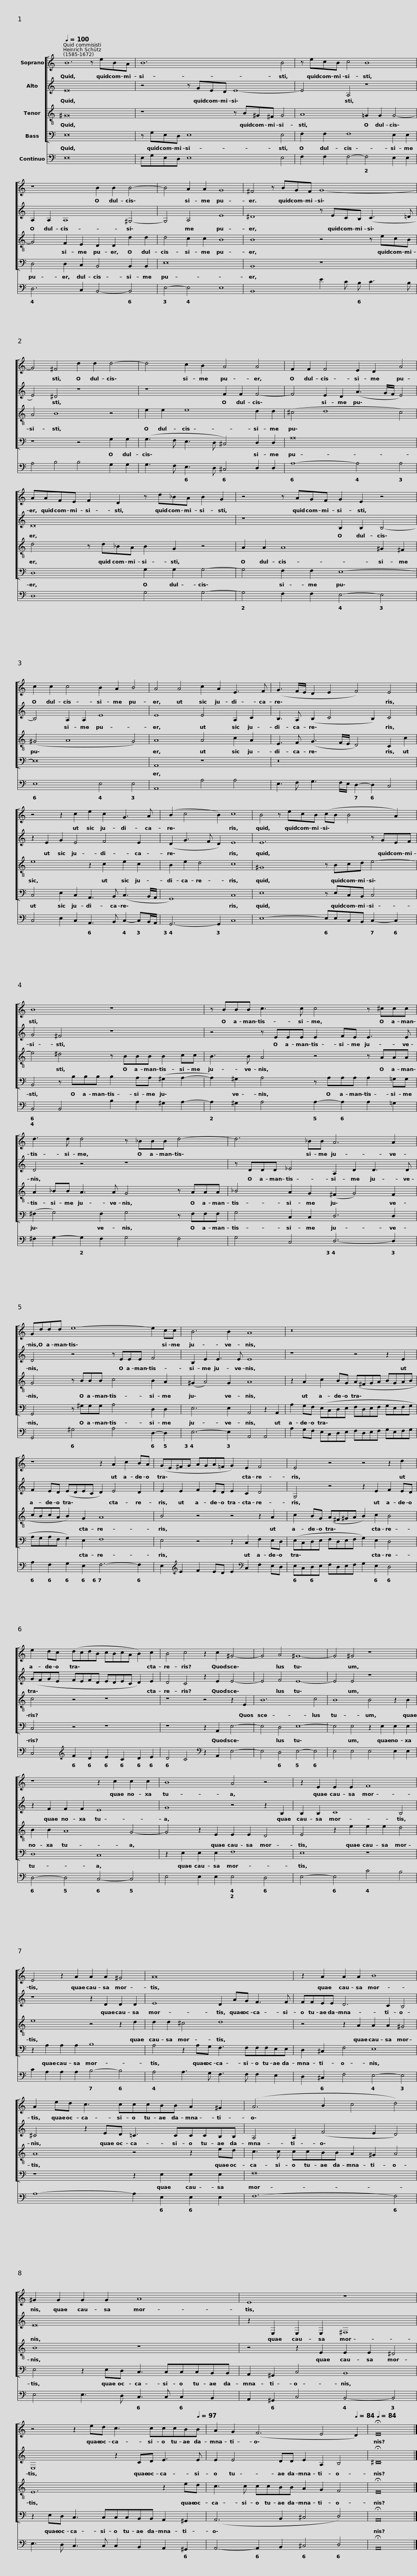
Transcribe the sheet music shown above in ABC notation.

X:1
%%score [ 1 2 3 4 ] 5
L:1/8
Q:1/4=100
M:none
I:linebreak $
K:C
V:1 treble
V:2 treble
V:3 treble-8
V:4 bass
V:5 bass
V:1
 B12 z eBA | B12 B4 |$ z ecB c4 B8 |$ z8 B2 B2 B4- | B4 A2 A2 G8 | %5
 ^F4 z BGF G8- |$ G4 ^F4 d2 d2 d4- |$ d4 c2 B2 A4 A4 | F2 F2 F4 E2 D2 A4 |$ AAFE F2 D2 z d_BA B2 G2 |$ %10
 z4 z AGF G2 E2 z4 | c2 c2 c4 B2 A2 B4 | A4 A4 c2 A2 E3 F |$ (G3 F/E/ D2 E2 F4) E4 |$ z4 z2 c2 e2 c2 G3 A | %15
 (B2 c4 B2) c8 | B4 z ecB (cB B4 A2) |$ B8 z8 | z BBB c3 c c4 z ^ccc |$ d3 d d4 z _BBB d4- | %20
 d6 _BB A6 A2 |$ Gddd e8- e2 cc | B6 B2 A8 | z16 |$ z8 z2 A2 c2 BA | %25
 (GE^FG AGA=F G2) E2 F4 | E4 z4 z4 z2 d2 |$ e2 dc (dcdB cBcA B2) c2 | B4 c4 z2 c2 ^G4- | G4 A4 ^G8- | %30
 G4 ^G4 z8 |$ z8 z2 c2 c2 c2 | B8 A4 z4 | z2 E2 E2 E2 F8 |$ E4 z2 A2 A2 A2 ^G4 | %35
 A16 |$ z2 A2 A2 A2 B8 |$ A2 ed c3 cccBB A2 ^G2 | (A6 B2 c4 d4) |$ ^G2 G2 G2 G2 A8 | %40
 E8 z8 |$ z4 z2 ed c3 cc[Q:1/4=99]c[Q:1/4=98]B[Q:1/4=97]B |[Q:1/4=96] A2[Q:1/4=94] G2[Q:1/4=91] (F6[Q:1/4=87] E4[Q:1/4=84] D2) |[Q:1/4=84] !fermata!E16 |] %44
V:2
 E16 | z4 z GED E8- |$ E4 A,4 z8 |$ A,2 A,2 A,8 ^G,4- | G,4 A,4 E8 | %5
 ^D8 z ECB, (C3 =D |$ E4) ^D4 z8 |$ z8 F2 F2 F4- | F4 E2 D2 (A3 G/F/ E4) |$ D16 |$ %10
 z8 B,2 B,2 B,4- | B,4 A,2 A,2 E8 | E8 E4 A,2 C2 |$ B,3 A, (B,2 C4 B,2) C4 |$ z2 E2 G2 E4 F4 E2 | %15
 (D2 G3 F D2) E8 | E12 z GEF |$ G4 ^F4 z8 | z4 z EEE E2 FE E3 E |$ D4 z4 z8 | %20
 z DDD _E4 A,2 D2 D3 D |$ D4 z4 z EEE F4 | B,2 E2 E3 E E8 | z8 z4 z2 E2 |$ F2 ED (EDEC D2) E4 D2 | %25
 E2 E2 F2 ED E2 C2 D4 | G,4 z4 z2 E2 F2 ED |$ (GFGE FEFD EDEC D2) E2 | D4 C4 z2 E2 E4- | E4 F4 E8- | %30
 E4 E4 z8 |$ z2 F2 F2 F2 E8 | G8 z4 z2 B,2 | B,2 B,2 C8 B,4 |$ z8 z2 D2 D2 D2 | %35
 E8 D2 AG F3 F |$ FFEE D6 C2 B,4 |$ ^C4 z2 ED =C3 CCCB,B, | A,4 A,2 (F4 E2 D4) |$ E16 | %40
 z2 E,2 E,2 E,2 ^F,8 |$ E,8 z2 CD E3 E | E2 E4 DD E2 A,2 B,4 | !fermata!^C16 |] %44
V:3
 ^G16 | z8 z B^G^F G4 |$ A8 =G2 G2 G4- |$ G4 F2 E2 D2 D2 d2 d2 | d4 c2 c2 B8 | %5
 B8 z4 z ecB |$ A4 B8 z4 |$ e2 e2 e8 d2 d2 | (^c4 d8 c4) |$ d4 z d_BA B2 G2 z4 |$ %10
 A2 A2 A8 ^G2 ^F2 | (^G4 A8 G4) | A8 A4 c2 A2 |$ E3 F (G3 F/E/ D4) C2 c2 |$ e8 z2 c2 e2 c2 | %15
 B2 e2 d4 c8 | ^G8 z Bcd e4- |$ e4 ^d4 z BBB B2 cc | B3 B A4 z4 z AAA |$ A2 _BB A3 A G4 z AAA | %20
 _B4 A2 G2 (^F2 G4) F2 |$ G4 z BBB c4 B2 A2 | (^G2 A4) G2 A8 | z2 A2 c2 BG (A^FGA BGAB |$ cBcA B2) G2 A8 | %25
 B4 z4 z4 z2 A2 | c2 BG (A^F^GA B2) c2 B4 |$ c4 z4 z8 | z8 z4 z2 E2 | B12 c4 | %30
 B8 B4 z2 B2 |$ B2 B2 A8 G4- | G4 z2 E2 E2 E2 D4 | E4 z2 e2 e2 e2 d4 |$ e8 z4 z2 d2 | %35
 d2 d2 ^c4 d8 |$ z4 z2 A2 A2 A2 ^G4 |$ A8 z4 z2 ed | c3 c ccBB A2 ^G2 A4 |$ B8 z8 | %40
 z4 z2 E2 E2 E2 ^D4 |$ E12 z2 ed | c3 c ccBB A2 G2 F4 | !fermata!E16 |] %44
V:4
 E,16 | z G,E,D, E,8 E,4 |$ F,2 F,2 F,8 E,2 E,2 |$ D,4 D,2 C,2 B,,4 B,,2 B,,2 | E,16 | %5
 B,,8 z8 |$ z8 z4 G,2 G,2 |$ (G,3 F, E,3 D, ^C,4) D,2 D,2 | A,16 |$ D,8 G,2 G,2 G,4- |$ %10
 G,4 F,2 F,2 E,8- | E,16 | A,,8 z8 |$ z16 |$ C,4 E,2 C,2 A,,3 B,, (C,3 B,,/A,,/ | %15
 G,,8) C,8 | E,8 z E,C,B,, C,4 |$ B,,4 z B,B,B, B,2 A,A, (^G,2 A,2- | A,2) ^G,2 A,4 z A,A,A, A,2 =G,G, |$ (^F,2 G,4) F,2 G,4 z F,F,F, | %20
 G,4 C,2 C,2 D,6 D,2 |$ G,,4 z ^G,G,G, A,4 D,2 D,2 | E,6 E,2 A,,4 z2 A,,2 | A,2 G,F, (E,C,D,E, F,D,E,F, G,E,F,G, |$ A,G,A,F, G,2) E,2 F,8 | %25
 E,4 z4 z2 C,2 F,2 E,D, | (E,C,D,E, F,D,E,F, G,2) E,2 D,4 |$ C,4 z4 z8 | z8 z2 A,,2 E,4- | E,4 D,4 E,8- | %30
 E,4 E,4 z2 E,2 E,2 E,2 |$ D,8 C,8 | z2 E,2 E,2 E,2 F,8 | E,8 z8 |$ z2 A,2 A,2 A,2 B,8 | %35
 A,4 z2 A,G, F,3 F,F,F,E,E, |$ D,2 ^C,2 F,4 E,8 |$ z8 z2 E,2 E,2 E,2 | F,16 |$ E,4 z2 E,D, C,3 C,C,C,B,,B,, | %40
 A,,2 ^G,,2 C,4 B,,8 |$ z2 E,D, C,3 C,C,C,B,,B,, A,,2 ^G,,2 | (A,,6 B,,2 ^C,4 D,4) | !fermata!A,,16 |] %44
V:5
 E,16 | E,G,E,D, E,8 E,4 |$ F,2 F,2 F,4- F,4 E,2 E,2 |$ D,6 C,2 B,,4- B,,4 | E,4- E,4 E,8 | %5
 B,,8 E2 C B, C3 B, |$ A,4 B,4 B,4 G,2 G,2 |$ G,3 F, E,3 D, ^C,4 D,2 D,2 | A,8- A,4 A,4 |$ D,8 G,4 G,4- |$ %10
 G,4 F,2 F,2 E,4- E,4 | E,8 E,4 E,4 | A,,8 A,4 A,4 |$ E,3 F, G,3 F,/E,/ D,2- D,2 C,4 |$ C,4 E,2 C,2 A,,3 B,, C,2- C,B,,/A,,/ | %15
 G,,6- G,,2 C,8 | E,8- E,E,C,B,, C,2- C,2 |$ B,,4 B,,4 B,2 A,2 ^G,2 A,2- | A,2 ^G,2 A,4 A,2- A,2 A,2 =G,2 |$ ^F,2 G,2- G,2 F,2 G,4 F,4 | %20
 G,4 C,4 D,6- D,2 |$ G,,4 ^G,4 A,4 D,2- D,2 | E,6- E,2 A,,4 A,,4 | A,2 G,F, E,C,D,E, F,D,E,F, G,E,F,G, |$ A,2 F,2 G,2 E,2 F,6- F,2 | %25
 E,2[K:treble] E2 F2 ED E2[K:bass] C,2 F,2 E,D, | E,C,D,E, F,D,E,F, G,2 E,2 D,4 |$ C,4[K:treble] F2 D2 E2 C2 D2 E2 | D4 C4[K:bass] z2 A,,2 E,4- | E,4 D,4 E,4- E,4 | %30
 E,4 E,4 E,4 E,2 E,2 |$ D,4- D,4 C,4- C,4 | E,4 E,2 E,2 E,4 D,4 | E,4- E,4 C4 B,4 |$ C2 A,2 A,2 A,2 B,4- B,4 | %35
 A,4 A,3 G, F,3 F, F,2 E,2 |$ D,2 ^C,2 F,4 E,4- E,4 |$ A,8- A,2 E,2 E,2 E,2 | F,12- F,4 |$ E,4 E,3 D, C,3 C, C,2 B,,2 | %40
 A,,2 ^G,,2 C,4 B,,4- B,,4 |$ E,3 D, C,3 C, C,2 B,,2 A,,2 ^G,,2 | A,,4- A,,2 B,,2 ^C,4 D,4 | !fermata!A,,16 |] %44
